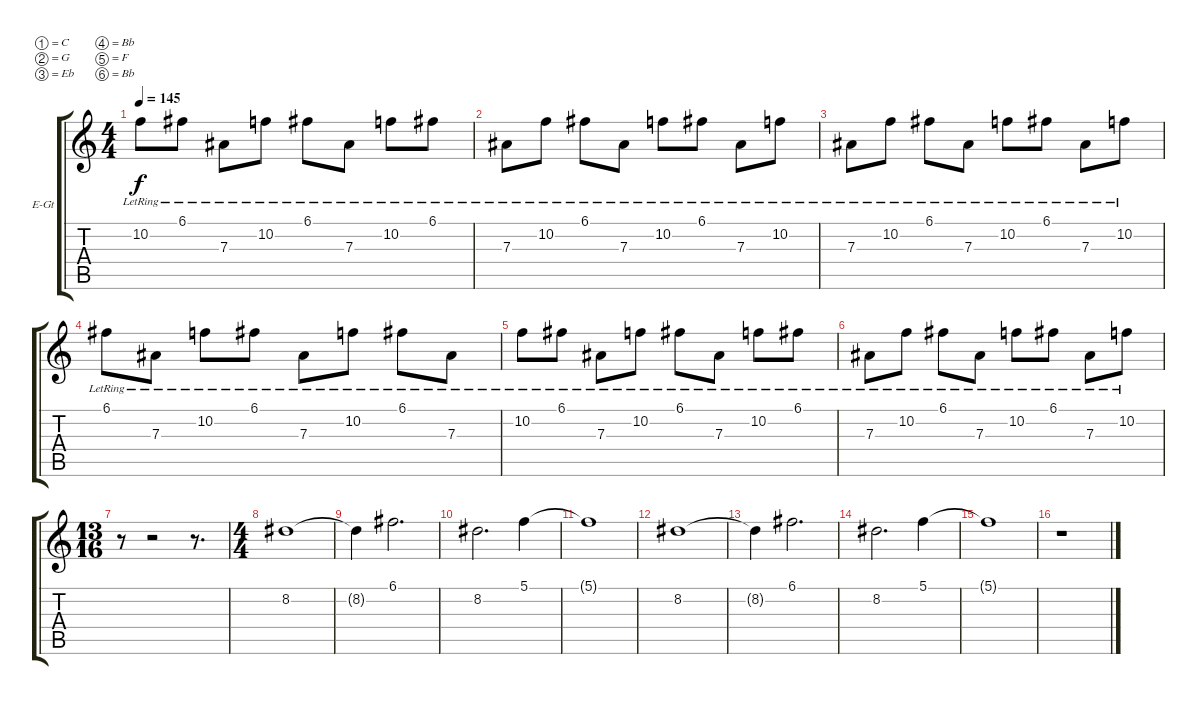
\bracketExtendMode groupsimilarinstruments
\firstSystemTrackNameOrientation horizontal
\otherSystemsTrackNameOrientation horizontal
\track ("Clean gtr" "E-Gt") {instrument electricguitarclean}
\staff {score tabs}
\tuning (C4 G3 Eb3 Bb2 F2 Bb1)
\ts (4 4)
\tempo 145
\clef g2
\ks c
10.2{lr}.8{dy f} 6.1{lr}.8 7.3{lr}.8 10.2{lr}.8 6.1{lr}.8 7.3{lr}.8 10.2{lr}.8 6.1{lr}.8 |
7.3{lr}.8 10.2{lr}.8 6.1{lr}.8 7.3{lr}.8 10.2{lr}.8 6.1{lr}.8 7.3{lr}.8 10.2{lr}.8 |
7.3{lr}.8 10.2{lr}.8 6.1{lr}.8 7.3{lr}.8 10.2{lr}.8 6.1{lr}.8 7.3{lr}.8 10.2{lr}.8 |
6.1{lr}.8 7.3{lr}.8 10.2{lr}.8 6.1{lr}.8 7.3{lr}.8 10.2{lr}.8 6.1{lr}.8 7.3{lr}.8 |
10.2{lr}.8 6.1{lr}.8 7.3{lr}.8 10.2{lr}.8 6.1{lr}.8 7.3{lr}.8 10.2{lr}.8 6.1{lr}.8 |
7.3{lr}.8 10.2{lr}.8 6.1{lr}.8 7.3{lr}.8 10.2{lr}.8 6.1{lr}.8 7.3{lr}.8 10.2{lr}.8 |
\ts (13 16)
\beaming (8 6)
r.8 r.2 r.8{d} |
\ts (4 4)
\beaming (8 2 2 2 2)
8.2.1 |
8.2{t}.4 6.1.2{d} |
8.2.2{d} 5.1.4 |
5.1{t}.1 |
8.2.1 |
8.2{t}.4 6.1.2{d} |
8.2.2{d} 5.1.4 |
5.1{t}.1 |
r.1
